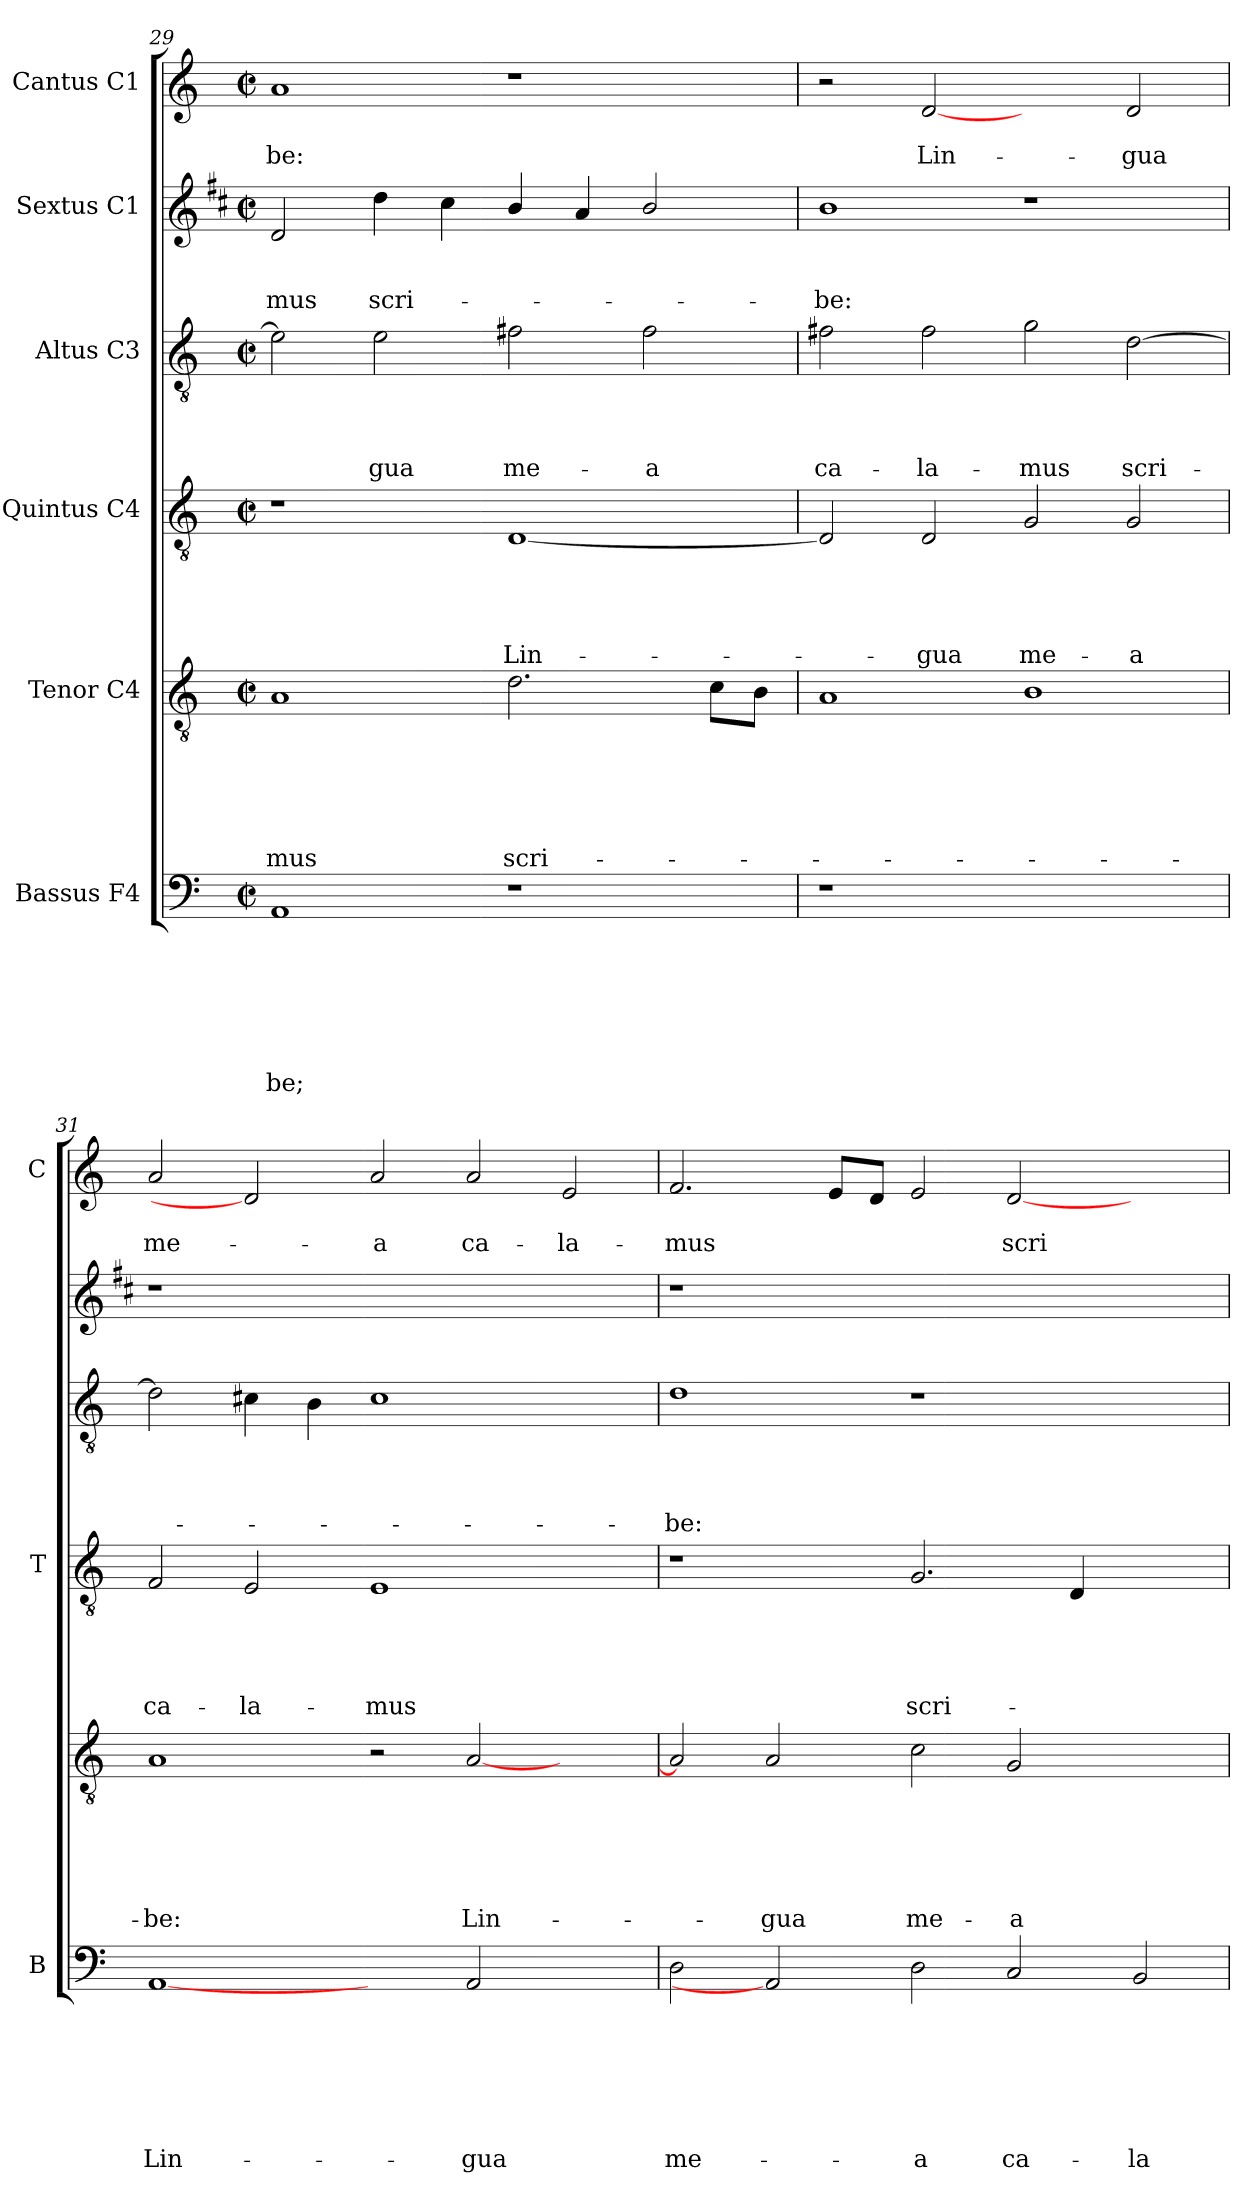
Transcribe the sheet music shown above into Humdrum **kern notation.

**kern	**text	**text	**text	**text	**text	**text	**text	**kern	**text	**text	**text	**text	**text	**text	**kern	**text	**text	**text	**text	**text	**kern	**text	**text	**text	**text	**kern	**text	**text	**text	**kern	**text	**text
*part6	*part6	*part6	*part6	*part6	*part6	*part6	*part6	*part5	*part5	*part5	*part5	*part5	*part5	*part5	*part4	*part4	*part4	*part4	*part4	*part4	*part3	*part3	*part3	*part3	*part3	*part2	*part2	*part2	*part2	*part1	*part1	*part1
*staff6	*staff6	*staff6	*staff6	*staff6	*staff6	*staff6	*staff6	*staff5	*staff5	*staff5	*staff5	*staff5	*staff5	*staff5	*staff4	*staff4	*staff4	*staff4	*staff4	*staff4	*staff3	*staff3	*staff3	*staff3	*staff3	*staff2	*staff2	*staff2	*staff2	*staff1	*staff1	*staff1
*I"Bassus F4	*	*	*	*	*	*	*	*I"Tenor C4	*	*	*	*	*	*	*I"Quintus C4	*	*	*	*	*	*I"Altus C3	*	*	*	*	*I"Sextus C1	*	*	*	*I"Cantus C1	*	*
*I'B	*	*	*	*	*	*	*	*	*	*	*	*	*	*	*I'T	*	*	*	*	*	*	*	*	*	*	*	*	*	*	*I'C	*	*
*clefF4	*	*	*	*	*	*	*	*clefGv2	*	*	*	*	*	*	*clefGv2	*	*	*	*	*	*clefGv2	*	*	*	*	*clefG2	*	*	*	*clefG2	*	*
*	*	*	*	*	*	*	*	*	*	*	*	*	*	*	*	*	*	*	*	*	*	*	*	*	*	*ITrd1c2	*	*	*	*	*	*
*k[]	*	*	*	*	*	*	*	*k[]	*	*	*	*	*	*	*k[]	*	*	*	*	*	*k[]	*	*	*	*	*k[]	*	*	*	*k[]	*	*
*C:	*	*	*	*	*	*	*	*C:	*	*	*	*	*	*	*C:	*	*	*	*	*	*C:	*	*	*	*	*C:	*	*	*	*C:	*	*
*M2/2	*	*	*	*	*	*	*	*M2/2	*	*	*	*	*	*	*M2/2	*	*	*	*	*	*M2/2	*	*	*	*	*M2/2	*	*	*	*M2/2	*	*
*met(c|)	*	*	*	*	*	*	*	*met(c|)	*	*	*	*	*	*	*met(c|)	*	*	*	*	*	*met(c|)	*	*	*	*	*met(c|)	*	*	*	*met(c|)	*	*
=29	=29	=29	=29	=29	=29	=29	=29	=29	=29	=29	=29	=29	=29	=29	=29	=29	=29	=29	=29	=29	=29	=29	=29	=29	=29	=29	=29	=29	=29	=29	=29	=29
!	!	!	!	!	!	!	!LO:LY:b	!	!	!	!	!	!	!LO:LY:b	!	!	!	!	!	!	!	!	!	!	!	!	!	!	!LO:LY:b	!	!	!LO:LY:b
1AA	.	.	.	.	.	.	-be;	1A	.	.	.	.	.	-mus	1r	.	.	.	.	.	2e\]	.	.	.	.	2c/	.	.	-mus	1a	.	-be:
!	!	!	!	!	!	!	!	!	!	!	!	!	!	!	!	!	!	!	!	!	!	!	!	!	!LO:LY:b	!	!	!	!LO:LY:b	!	!	!
.	.	.	.	.	.	.	.	.	.	.	.	.	.	.	.	.	.	.	.	.	2e\	.	.	.	-gua	4cc\	.	.	scri-	.	.	.
.	.	.	.	.	.	.	.	.	.	.	.	.	.	.	.	.	.	.	.	.	.	.	.	.	.	4b\	.	.	.	.	.	.
!	!	!	!	!	!	!	!	!	!	!	!	!	!	!LO:LY:b	!	!	!	!	!	!LO:LY:b	!	!	!	!	!LO:LY:b	!	!	!	!	!	!	!
1r	.	.	.	.	.	.	.	2.d\	.	.	.	.	.	scri-	[1D	.	.	.	.	Lin-	2f#X\	.	.	.	me-	4a/	.	.	.	1r	.	.
.	.	.	.	.	.	.	.	.	.	.	.	.	.	.	.	.	.	.	.	.	.	.	.	.	.	4g/	.	.	.	.	.	.
!	!	!	!	!	!	!	!	!	!	!	!	!	!	!	!	!	!	!	!	!	!	!	!	!	!LO:LY:b	!	!	!	!	!	!	!
.	.	.	.	.	.	.	.	.	.	.	.	.	.	.	.	.	.	.	.	.	2f#\	.	.	.	-a	2a/	.	.	.	.	.	.
.	.	.	.	.	.	.	.	8c\L	.	.	.	.	.	.	.	.	.	.	.	.	.	.	.	.	.	.	.	.	.	.	.	.
.	.	.	.	.	.	.	.	8B\J	.	.	.	.	.	.	.	.	.	.	.	.	.	.	.	.	.	.	.	.	.	.	.	.
=30	=30	=30	=30	=30	=30	=30	=30	=30	=30	=30	=30	=30	=30	=30	=30	=30	=30	=30	=30	=30	=30	=30	=30	=30	=30	=30	=30	=30	=30	=30	=30	=30
!	!	!	!	!	!	!	!	!	!	!	!	!	!	!	!	!	!	!	!	!	!	!	!	!	!LO:LY:b	!	!	!	!LO:LY:b	!	!	!
1r	.	.	.	.	.	.	.	1A	.	.	.	.	.	.	2D/]	.	.	.	.	.	2f#X\	.	.	.	ca-	1a	.	.	-be:	2r	.	.
!	!	!	!	!	!	!	!	!	!	!	!	!	!	!	!	!	!	!	!	!LO:LY:b	!	!	!	!	!LO:LY:b	!	!	!	!	!	!	!LO:LY:b
.	.	.	.	.	.	.	.	.	.	.	.	.	.	.	2D/	.	.	.	.	-gua	2f#\	.	.	.	-la-	.	.	.	.	[2d	.	Lin-
!	!	!	!	!	!	!	!	!	!	!	!	!	!	!	!	!	!	!	!	!LO:LY:b	!	!	!	!	!LO:LY:b	!	!	!	!	!	!	!
1ryy	.	.	.	.	.	.	.	1B	.	.	.	.	.	.	2G/	.	.	.	.	me-	2g\	.	.	.	-mus	1r	.	.	.	2ryy	.	.
!	!	!	!	!	!	!	!	!	!	!	!	!	!	!	!	!	!	!	!	!LO:LY:b	!	!	!	!	!LO:LY:b	!	!	!	!	!	!	!LO:LY:b
.	.	.	.	.	.	.	.	.	.	.	.	.	.	.	2G/	.	.	.	.	-a	[2d\	.	.	.	scri-	.	.	.	.	2d/	.	-gua
!!LO:PB:g=z
=31	=31	=31	=31	=31	=31	=31	=31	=31	=31	=31	=31	=31	=31	=31	=31	=31	=31	=31	=31	=31	=31	=31	=31	=31	=31	=31	=31	=31	=31	=31	=31	=31
!	!	!	!	!	!	!	!LO:LY:b	!	!	!	!	!	!	!LO:LY:b	!	!	!	!	!	!LO:LY:b	!	!	!	!	!	!	!	!	!	!	!	!LO:LY:b
[1AA	.	.	.	.	.	.	Lin-	1A	.	.	.	.	.	-be:	2F/	.	.	.	.	ca-	2d\]	.	.	.	.	1r	.	.	.	2a/	.	me-
!	!	!	!	!	!	!	!	!	!	!	!	!	!	!	!	!	!	!	!	!LO:LY:b	!	!	!	!	!	!	!	!	!	!	!	!
.	.	.	.	.	.	.	.	.	.	.	.	.	.	.	2E/	.	.	.	.	-la-	4c#X\	.	.	.	.	.	.	.	.	2d]	.	.
.	.	.	.	.	.	.	.	.	.	.	.	.	.	.	.	.	.	.	.	.	4B\	.	.	.	.	.	.	.	.	.	.	.
!	!	!	!	!	!	!	!	!	!	!	!	!	!	!	!	!	!	!	!	!LO:LY:b	!	!	!	!	!	!	!	!	!	!	!	!LO:LY:b
2ryy	.	.	.	.	.	.	.	2r	.	.	.	.	.	.	1E	.	.	.	.	-mus	1c#	.	.	.	.	1.ryy	.	.	.	2a/	.	-a
!	!	!	!	!	!	!	!LO:LY:b	!	!	!	!	!	!	!LO:LY:b	!	!	!	!	!	!	!	!	!	!	!	!	!	!	!	!	!	!LO:LY:b
2AA/	.	.	.	.	.	.	-gua	[2A/	.	.	.	.	.	Lin-	.	.	.	.	.	.	.	.	.	.	.	.	.	.	.	2a/	.	ca-
!	!	!	!	!	!	!	!	!	!	!	!	!	!	!	!	!	!	!	!	!	!	!	!	!	!	!	!	!	!	!	!	!LO:LY:b
2ryy	.	.	.	.	.	.	.	2ryy	.	.	.	.	.	.	2ryy	.	.	.	.	.	2ryy	.	.	.	.	.	.	.	.	2e/	.	-la-
=32	=32	=32	=32	=32	=32	=32	=32	=32	=32	=32	=32	=32	=32	=32	=32	=32	=32	=32	=32	=32	=32	=32	=32	=32	=32	=32	=32	=32	=32	=32	=32	=32
!	!	!	!	!	!	!	!LO:LY:b	!	!	!	!	!	!	!	!	!	!	!	!	!	!	!	!	!	!LO:LY:b	!	!	!	!	!	!	!LO:LY:b
2D\	.	.	.	.	.	.	me-	2A/]	.	.	.	.	.	.	1r	.	.	.	.	.	1d	.	.	.	-be:	1r	.	.	.	2.f/	.	-mus
!	!	!	!	!	!	!	!	!	!	!	!	!	!	!LO:LY:b	!	!	!	!	!	!	!	!	!	!	!	!	!	!	!	!	!	!
2AA]	.	.	.	.	.	.	.	2A/	.	.	.	.	.	-gua	.	.	.	.	.	.	.	.	.	.	.	.	.	.	.	.	.	.
.	.	.	.	.	.	.	.	.	.	.	.	.	.	.	.	.	.	.	.	.	.	.	.	.	.	.	.	.	.	8e/L	.	.
.	.	.	.	.	.	.	.	.	.	.	.	.	.	.	.	.	.	.	.	.	.	.	.	.	.	.	.	.	.	8d/J	.	.
!	!	!	!	!	!	!	!LO:LY:b	!	!	!	!	!	!	!LO:LY:b	!	!	!	!	!	!LO:LY:b	!	!	!	!	!	!	!	!	!	!	!	!
2D\	.	.	.	.	.	.	-a	2c\	.	.	.	.	.	me-	2.G/	.	.	.	.	scri-	1r	.	.	.	.	1.ryy	.	.	.	2e/	.	.
!	!	!	!	!	!	!	!LO:LY:b	!	!	!	!	!	!	!LO:LY:b	!	!	!	!	!	!	!	!	!	!	!	!	!	!	!	!	!	!LO:LY:b
2C/	.	.	.	.	.	.	ca-	2G/	.	.	.	.	.	-a	.	.	.	.	.	.	.	.	.	.	.	.	.	.	.	[2d/	.	scri-
.	.	.	.	.	.	.	.	.	.	.	.	.	.	.	4D/	.	.	.	.	.	.	.	.	.	.	.	.	.	.	.	.	.
!	!	!	!	!	!	!	!LO:LY:b	!	!	!	!	!	!	!	!	!	!	!	!	!	!	!	!	!	!	!	!	!	!	!	!	!
2BB/	.	.	.	.	.	.	-la-	2ryy	.	.	.	.	.	.	2ryy	.	.	.	.	.	2ryy	.	.	.	.	.	.	.	.	2ryy	.	.
=	=	=	=	=	=	=	=	=	=	=	=	=	=	=	=	=	=	=	=	=	=	=	=	=	=	=	=	=	=	=	=	=
*-	*-	*-	*-	*-	*-	*-	*-	*-	*-	*-	*-	*-	*-	*-	*-	*-	*-	*-	*-	*-	*-	*-	*-	*-	*-	*-	*-	*-	*-	*-	*-	*-
